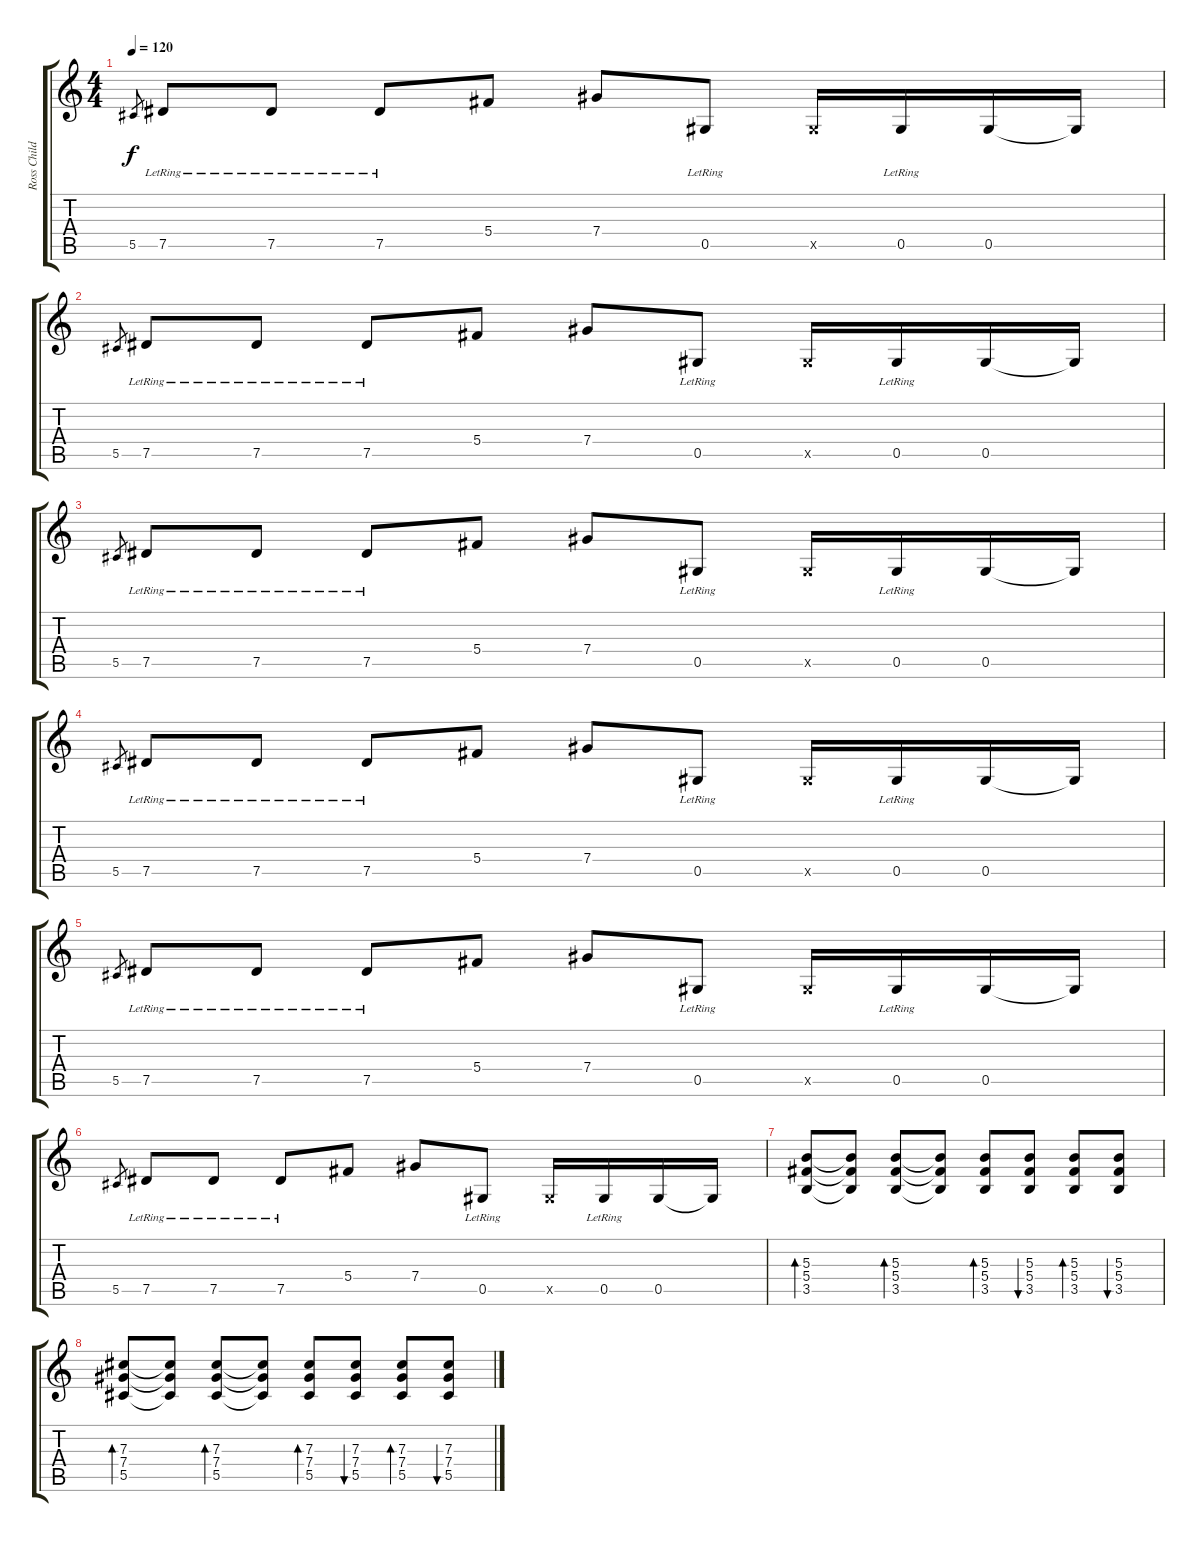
\track ("Ross Childress" "Ross Child") {instrument acousticguitarsteel}
\staff {score tabs}
\tuning (Eb4 Bb3 Gb3 Db3 Ab2 Eb2) {hide}
\ts (4 4)
\tempo 120
\clef g2
\ks c
5.5.8{gr dy f} 7.5{lr}.8 7.5{lr}.8 7.5{lr}.8 5.4.8 7.4.8 0.5{lr}.8 0.5{x}.16 0.5{lr}.16 0.5.16 0.5{t}.16 |
5.5.8{gr} 7.5{lr}.8 7.5{lr}.8 7.5{lr}.8 5.4.8 7.4.8 0.5{lr}.8 0.5{x}.16 0.5{lr}.16 0.5.16 0.5{t}.16 |
5.5.8{gr} 7.5{lr}.8 7.5{lr}.8 7.5{lr}.8 5.4.8 7.4.8 0.5{lr}.8 0.5{x}.16 0.5{lr}.16 0.5.16 0.5{t}.16 |
5.5.8{gr} 7.5{lr}.8 7.5{lr}.8 7.5{lr}.8 5.4.8 7.4.8 0.5{lr}.8 0.5{x}.16 0.5{lr}.16 0.5.16 0.5{t}.16 |
5.5.8{gr} 7.5{lr}.8 7.5{lr}.8 7.5{lr}.8 5.4.8 7.4.8 0.5{lr}.8 0.5{x}.16 0.5{lr}.16 0.5.16 0.5{t}.16 |
5.5.8{gr} 7.5{lr}.8 7.5{lr}.8 7.5{lr}.8 5.4.8 7.4.8 0.5{lr}.8 0.5{x}.16 0.5{lr}.16 0.5.16 0.5{t}.16 |
(5.3 5.4 3.5).8{bd 60} (5.3{t} 5.4{t} 3.5{t}).8 (5.3 5.4 3.5).8{bd 60} (5.3{t} 5.4{t} 3.5{t}).8 (5.3 5.4 3.5).8{bd 60} (5.3 5.4 3.5).8{bu 60} (5.3 5.4 3.5).8{bd 60} (5.3 5.4 3.5).8{bu 60} |
(7.3 7.4 5.5).8{bd 60} (7.3{t} 7.4{t} 5.5{t}).8 (7.3 7.4 5.5).8{bd 60} (7.3{t} 7.4{t} 5.5{t}).8 (7.3 7.4 5.5).8{bd 60} (7.3 7.4 5.5).8{bu 60} (7.3 7.4 5.5).8{bd 60} (7.3 7.4 5.5).8{bu 60}
